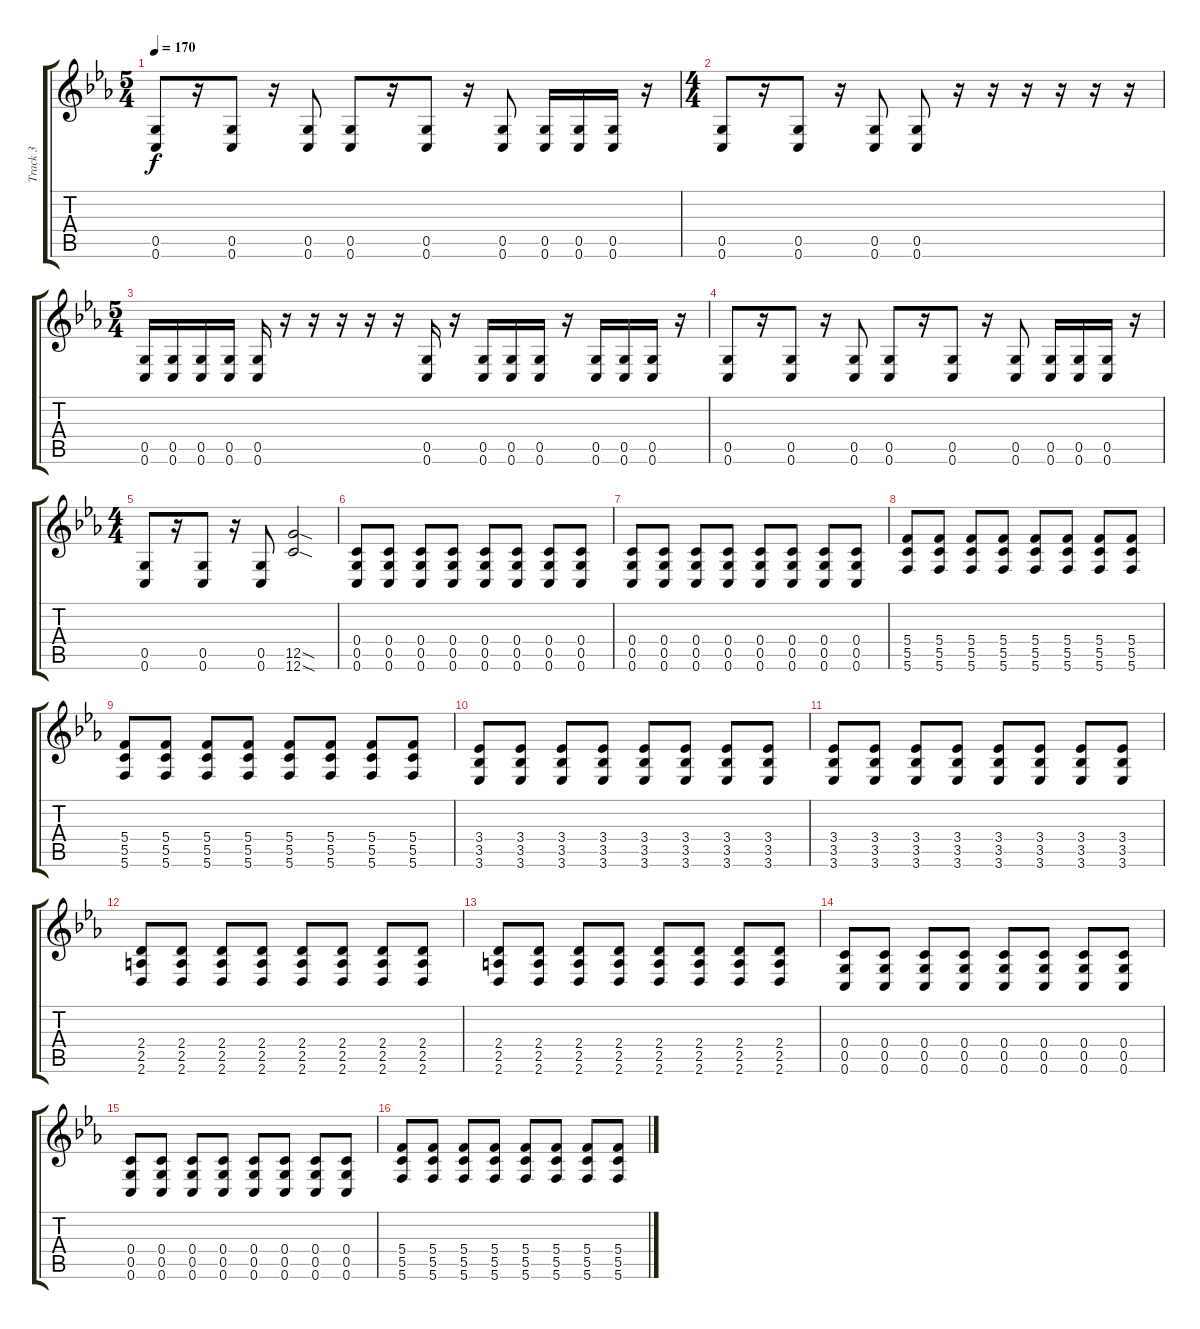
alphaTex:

\track ("Track 3" "Track 3") {instrument distortionguitar}
\staff {score tabs}
\tuning (D4 A3 F3 C3 G2 C2) {hide}
\ts (5 4)
\tempo 170
\clef g2
\ks cminor
(0.5 0.6).8{dy f} r.16 (0.5 0.6).8 r.16 (0.5 0.6).8 (0.5 0.6).8 r.16 (0.5 0.6).8 r.16 (0.5 0.6).8 (0.5 0.6).16 (0.5 0.6).16 (0.5 0.6).16 r.16 |
\ts (4 4)
(0.5 0.6).8 r.16 (0.5 0.6).8 r.16 (0.5 0.6).8 (0.5 0.6).8 r.16 r.16 r.16 r.16 r.16 r.16 |
\ts (5 4)
(0.5 0.6).16 (0.5 0.6).16 (0.5 0.6).16 (0.5 0.6).16 (0.5 0.6).16 r.16 r.16 r.16 r.16 r.16 (0.5 0.6).16 r.16 (0.5 0.6).16 (0.5 0.6).16 (0.5 0.6).16 r.16 (0.5 0.6).16 (0.5 0.6).16 (0.5 0.6).16 r.16 |
(0.5 0.6).8 r.16 (0.5 0.6).8 r.16 (0.5 0.6).8 (0.5 0.6).8 r.16 (0.5 0.6).8 r.16 (0.5 0.6).8 (0.5 0.6).16 (0.5 0.6).16 (0.5 0.6).16 r.16 |
\ts (4 4)
(0.5 0.6).8 r.16 (0.5 0.6).8 r.16 (0.5 0.6).8 (12.5{sod} 12.6{sod}).2 |
(0.4 0.5 0.6).8 (0.4 0.5 0.6).8 (0.4 0.5 0.6).8 (0.4 0.5 0.6).8 (0.4 0.5 0.6).8 (0.4 0.5 0.6).8 (0.4 0.5 0.6).8 (0.4 0.5 0.6).8 |
(0.4 0.5 0.6).8 (0.4 0.5 0.6).8 (0.4 0.5 0.6).8 (0.4 0.5 0.6).8 (0.4 0.5 0.6).8 (0.4 0.5 0.6).8 (0.4 0.5 0.6).8 (0.4 0.5 0.6).8 |
(5.4 5.5 5.6).8 (5.4 5.5 5.6).8 (5.4 5.5 5.6).8 (5.4 5.5 5.6).8 (5.4 5.5 5.6).8 (5.4 5.5 5.6).8 (5.4 5.5 5.6).8 (5.4 5.5 5.6).8 |
(5.4 5.5 5.6).8 (5.4 5.5 5.6).8 (5.4 5.5 5.6).8 (5.4 5.5 5.6).8 (5.4 5.5 5.6).8 (5.4 5.5 5.6).8 (5.4 5.5 5.6).8 (5.4 5.5 5.6).8 |
(3.4 3.5 3.6).8 (3.4 3.5 3.6).8 (3.4 3.5 3.6).8 (3.4 3.5 3.6).8 (3.4 3.5 3.6).8 (3.4 3.5 3.6).8 (3.4 3.5 3.6).8 (3.4 3.5 3.6).8 |
(3.4 3.5 3.6).8 (3.4 3.5 3.6).8 (3.4 3.5 3.6).8 (3.4 3.5 3.6).8 (3.4 3.5 3.6).8 (3.4 3.5 3.6).8 (3.4 3.5 3.6).8 (3.4 3.5 3.6).8 |
(2.4 2.5 2.6).8 (2.4 2.5 2.6).8 (2.4 2.5 2.6).8 (2.4 2.5 2.6).8 (2.4 2.5 2.6).8 (2.4 2.5 2.6).8 (2.4 2.5 2.6).8 (2.4 2.5 2.6).8 |
(2.4 2.5 2.6).8 (2.4 2.5 2.6).8 (2.4 2.5 2.6).8 (2.4 2.5 2.6).8 (2.4 2.5 2.6).8 (2.4 2.5 2.6).8 (2.4 2.5 2.6).8 (2.4 2.5 2.6).8 |
(0.4 0.5 0.6).8 (0.4 0.5 0.6).8 (0.4 0.5 0.6).8 (0.4 0.5 0.6).8 (0.4 0.5 0.6).8 (0.4 0.5 0.6).8 (0.4 0.5 0.6).8 (0.4 0.5 0.6).8 |
(0.4 0.5 0.6).8 (0.4 0.5 0.6).8 (0.4 0.5 0.6).8 (0.4 0.5 0.6).8 (0.4 0.5 0.6).8 (0.4 0.5 0.6).8 (0.4 0.5 0.6).8 (0.4 0.5 0.6).8 |
(5.4 5.5 5.6).8 (5.4 5.5 5.6).8 (5.4 5.5 5.6).8 (5.4 5.5 5.6).8 (5.4 5.5 5.6).8 (5.4 5.5 5.6).8 (5.4 5.5 5.6).8 (5.4 5.5 5.6).8
